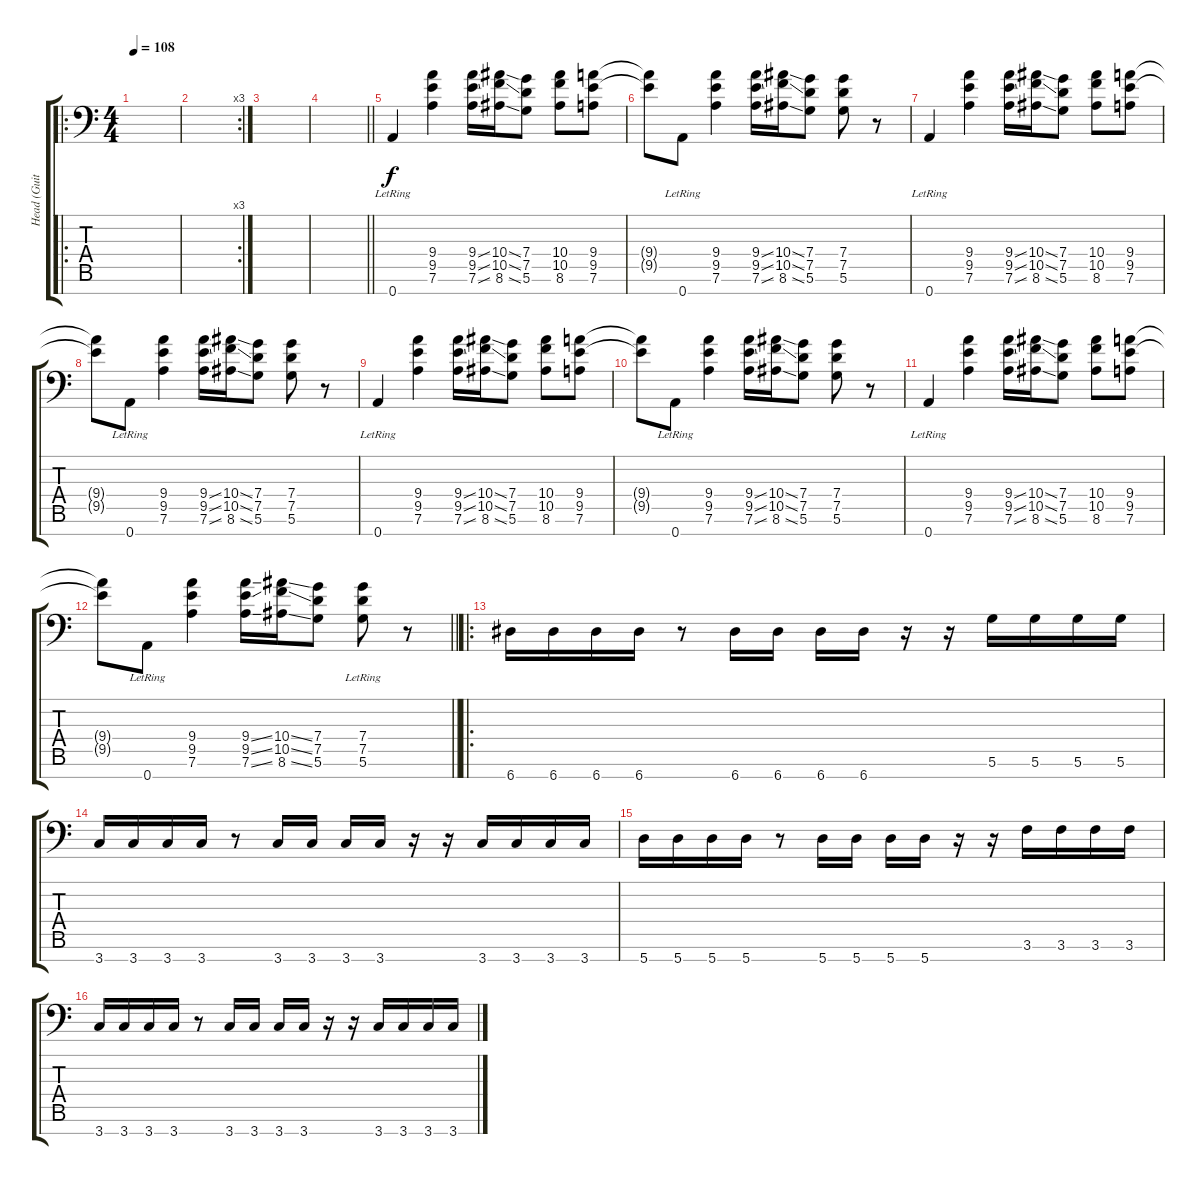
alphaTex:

\track ("Head (Guitar)" "Head (Guit") {mute instrument distortionguitar}
\staff {score tabs}
\tuning (D4 A3 F3 C3 G2 D2 A1) {hide}
\ro
\ts (4 4)
\section ("" "")
\tempo 108
\clef f4
\ks c
|
\rc 3
|
|
\barLineRight lightlight
|
\section ("" "")
0.7{lr}.4{instrument distortionguitar} (9.4 9.5 7.6).4 (9.4{ss} 9.5{ss} 7.6{ss}).16 (10.4{ss} 10.5{ss} 8.6{ss}).16 (7.4 7.5 5.6).8 (10.4 10.5 8.6).8 (9.4 9.5 7.6).8 |
(9.4{t} 9.5{t}).8 0.7{lr}.8 (9.4 9.5 7.6).4 (9.4{ss} 9.5{ss} 7.6{ss}).16 (10.4{ss} 10.5{ss} 8.6{ss}).16 (7.4 7.5 5.6).8 (7.4 7.5 5.6).8 r.8 |
0.7{lr}.4{instrument distortionguitar} (9.4 9.5 7.6).4 (9.4{ss} 9.5{ss} 7.6{ss}).16 (10.4{ss} 10.5{ss} 8.6{ss}).16 (7.4 7.5 5.6).8 (10.4 10.5 8.6).8 (9.4 9.5 7.6).8 |
(9.4{t} 9.5{t}).8 0.7{lr}.8 (9.4 9.5 7.6).4 (9.4{ss} 9.5{ss} 7.6{ss}).16 (10.4{ss} 10.5{ss} 8.6{ss}).16 (7.4 7.5 5.6).8 (7.4 7.5 5.6).8 r.8 |
0.7{lr}.4{instrument distortionguitar} (9.4 9.5 7.6).4 (9.4{ss} 9.5{ss} 7.6{ss}).16 (10.4{ss} 10.5{ss} 8.6{ss}).16 (7.4 7.5 5.6).8 (10.4 10.5 8.6).8 (9.4 9.5 7.6).8 |
(9.4{t} 9.5{t}).8 0.7{lr}.8 (9.4 9.5 7.6).4 (9.4{ss} 9.5{ss} 7.6{ss}).16 (10.4{ss} 10.5{ss} 8.6{ss}).16 (7.4 7.5 5.6).8 (7.4 7.5 5.6).8 r.8 |
0.7{lr}.4{instrument distortionguitar} (9.4 9.5 7.6).4 (9.4{ss} 9.5{ss} 7.6{ss}).16 (10.4{ss} 10.5{ss} 8.6{ss}).16 (7.4 7.5 5.6).8 (10.4 10.5 8.6).8 (9.4 9.5 7.6).8 |
\barLineRight lightlight
(9.4{t} 9.5{t}).8 0.7{lr}.8 (9.4 9.5 7.6).4 (9.4{ss} 9.5{ss} 7.6{ss}).16 (10.4{ss} 10.5{ss} 8.6{ss}).16 (7.4 7.5 5.6).8 (7.4{lr} 7.5{lr} 5.6{lr}).8 r.8 |
\ro
\section ("" "")
6.7.16 6.7.16 6.7.16 6.7.16 r.8 6.7.16 6.7.16 6.7.16 6.7.16 r.16 r.16 5.6.16 5.6.16 5.6.16 5.6.16 |
3.7.16 3.7.16 3.7.16 3.7.16 r.8 3.7.16 3.7.16 3.7.16 3.7.16 r.16 r.16 3.7.16 3.7.16 3.7.16 3.7.16 |
5.7.16 5.7.16 5.7.16 5.7.16 r.8 5.7.16 5.7.16 5.7.16 5.7.16 r.16 r.16 3.6.16 3.6.16 3.6.16 3.6.16 |
3.7.16 3.7.16 3.7.16 3.7.16 r.8 3.7.16 3.7.16 3.7.16 3.7.16 r.16 r.16 3.7.16 3.7.16 3.7.16 3.7.16
